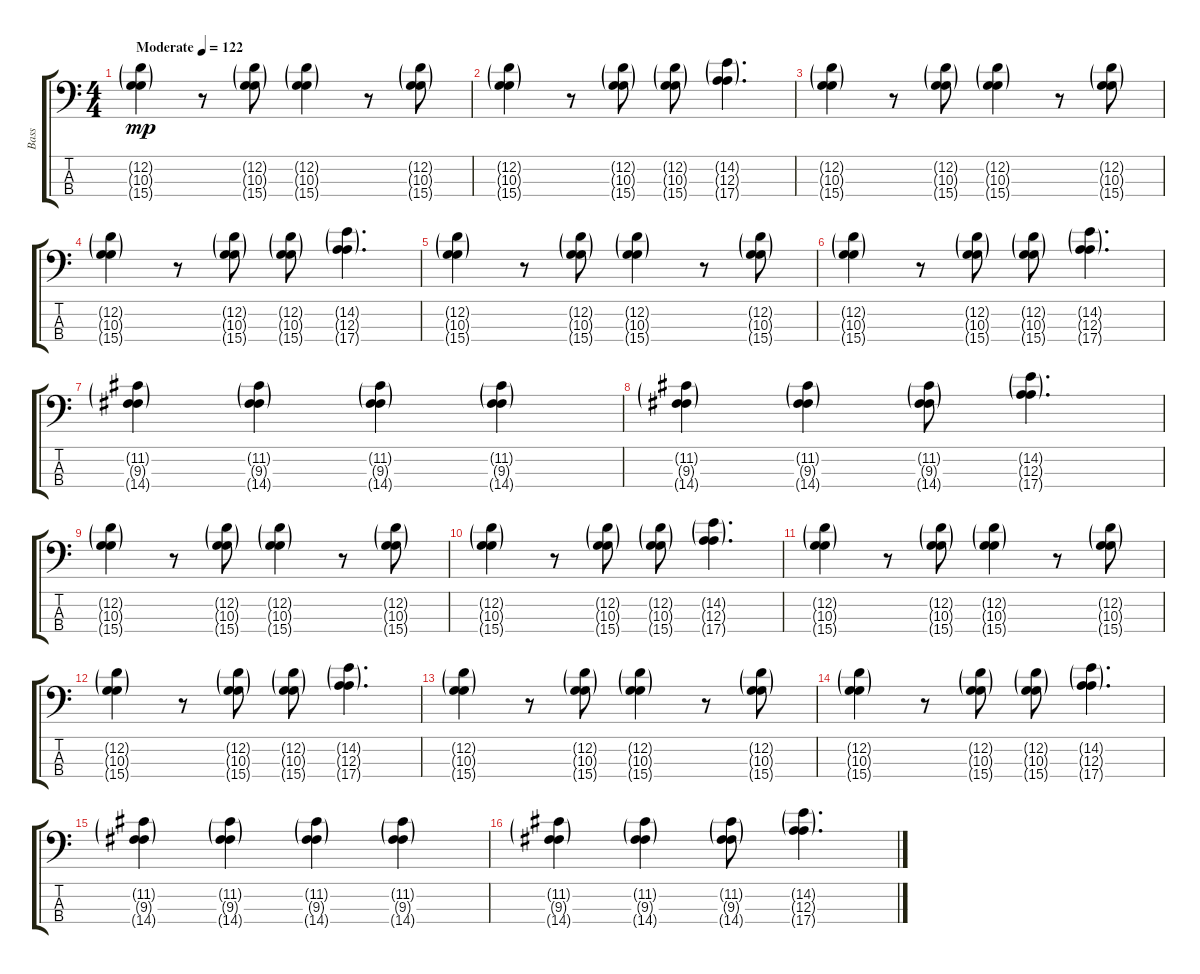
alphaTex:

\track ("Bass" "Bass") {instrument electricbassfinger}
\staff {score tabs}
\tuning (G2 D2 A1 E1) {hide}
\ts (4 4)
\tempo (122 "Moderate")
\clef f4
\ks c
(12.2{g} 10.3{g} 15.4{g}).4{dy mp volume 4 instrument electricbassfinger} r.8 (12.2{g} 10.3{g} 15.4{g}).8 (12.2{g} 10.3{g} 15.4{g}).4 r.8 (12.2{g} 10.3{g} 15.4{g}).8 |
(12.2{g} 10.3{g} 15.4{g}).4 r.8 (12.2{g} 10.3{g} 15.4{g}).8 (12.2{g} 10.3{g} 15.4{g}).8 (14.2{g} 12.3{g} 17.4{g}).4{d} |
(12.2{g} 10.3{g} 15.4{g}).4 r.8 (12.2{g} 10.3{g} 15.4{g}).8 (12.2{g} 10.3{g} 15.4{g}).4 r.8 (12.2{g} 10.3{g} 15.4{g}).8 |
(12.2{g} 10.3{g} 15.4{g}).4 r.8 (12.2{g} 10.3{g} 15.4{g}).8 (12.2{g} 10.3{g} 15.4{g}).8 (14.2{g} 12.3{g} 17.4{g}).4{d} |
(12.2{g} 10.3{g} 15.4{g}).4 r.8 (12.2{g} 10.3{g} 15.4{g}).8 (12.2{g} 10.3{g} 15.4{g}).4 r.8 (12.2{g} 10.3{g} 15.4{g}).8 |
(12.2{g} 10.3{g} 15.4{g}).4 r.8 (12.2{g} 10.3{g} 15.4{g}).8 (12.2{g} 10.3{g} 15.4{g}).8 (14.2{g} 12.3{g} 17.4{g}).4{d} |
(11.2{g} 9.3{g} 14.4{g}).4 (11.2{g} 9.3{g} 14.4{g}).4 (11.2{g} 9.3{g} 14.4{g}).4 (11.2{g} 9.3{g} 14.4{g}).4 |
(11.2{g} 9.3{g} 14.4{g}).4 (11.2{g} 9.3{g} 14.4{g}).4 (11.2{g} 9.3{g} 14.4{g}).8 (14.2{g} 12.3{g} 17.4{g}).4{d} |
(12.2{g} 10.3{g} 15.4{g}).4 r.8 (12.2{g} 10.3{g} 15.4{g}).8 (12.2{g} 10.3{g} 15.4{g}).4 r.8 (12.2{g} 10.3{g} 15.4{g}).8 |
(12.2{g} 10.3{g} 15.4{g}).4 r.8 (12.2{g} 10.3{g} 15.4{g}).8 (12.2{g} 10.3{g} 15.4{g}).8 (14.2{g} 12.3{g} 17.4{g}).4{d} |
(12.2{g} 10.3{g} 15.4{g}).4 r.8 (12.2{g} 10.3{g} 15.4{g}).8 (12.2{g} 10.3{g} 15.4{g}).4 r.8 (12.2{g} 10.3{g} 15.4{g}).8 |
(12.2{g} 10.3{g} 15.4{g}).4 r.8 (12.2{g} 10.3{g} 15.4{g}).8 (12.2{g} 10.3{g} 15.4{g}).8 (14.2{g} 12.3{g} 17.4{g}).4{d} |
(12.2{g} 10.3{g} 15.4{g}).4 r.8 (12.2{g} 10.3{g} 15.4{g}).8 (12.2{g} 10.3{g} 15.4{g}).4 r.8 (12.2{g} 10.3{g} 15.4{g}).8 |
(12.2{g} 10.3{g} 15.4{g}).4 r.8 (12.2{g} 10.3{g} 15.4{g}).8 (12.2{g} 10.3{g} 15.4{g}).8 (14.2{g} 12.3{g} 17.4{g}).4{d} |
(11.2{g} 9.3{g} 14.4{g}).4 (11.2{g} 9.3{g} 14.4{g}).4 (11.2{g} 9.3{g} 14.4{g}).4 (11.2{g} 9.3{g} 14.4{g}).4 |
(11.2{g} 9.3{g} 14.4{g}).4 (11.2{g} 9.3{g} 14.4{g}).4 (11.2{g} 9.3{g} 14.4{g}).8 (14.2{g} 12.3{g} 17.4{g}).4{d}
